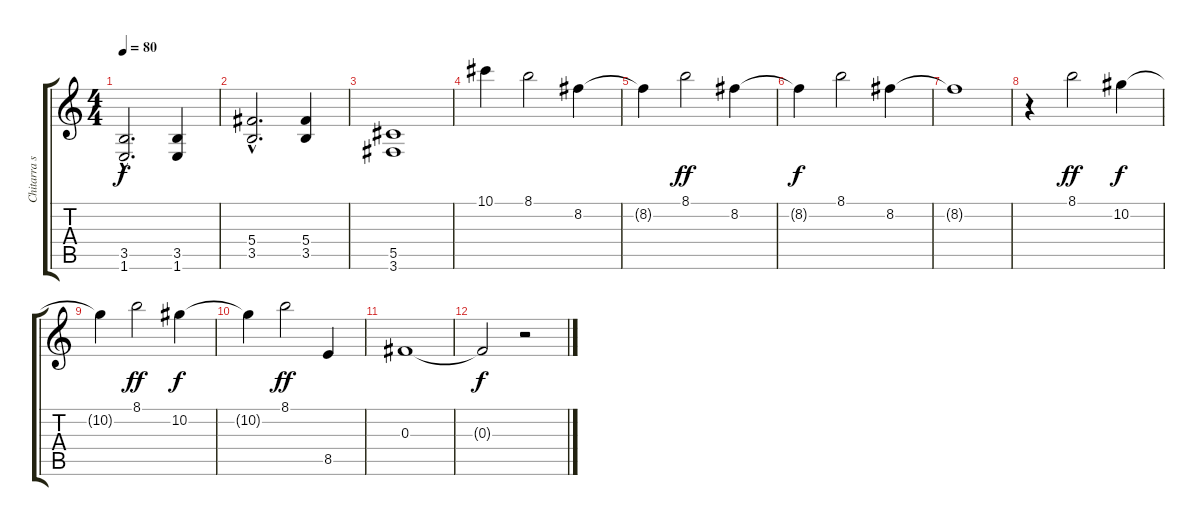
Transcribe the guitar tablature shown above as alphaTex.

\track ("Chitarra solista" "Chitarra s") {instrument distortionguitar}
\staff {score tabs}
\tuning (Eb4 Bb3 Gb3 Db3 Ab2 Eb2) {hide}
\ts (4 4)
\tempo 80
\clef g2
\ks c
(3.5{hac} 1.6{hac}).2{d dy f} (3.5 1.6).4 |
(5.4{hac} 3.5{hac}).2{d} (5.4 3.5).4 |
(5.5 3.6).1 |
10.1.4 8.1.2 8.2.4 |
8.2{t}.4 8.1.2{dy ff} 8.2.4 |
8.2{t}.4{dy f} 8.1.2 8.2.4 |
8.2{t}.1 |
r.4 8.1.2{dy ff} 10.2.4{dy f} |
10.2{t}.4 8.1.2{dy ff} 10.2.4{dy f} |
10.2{t}.4 8.1.2{dy ff} 8.5.4 |
0.3.1 |
0.3{t}.2{dy f} r.2
